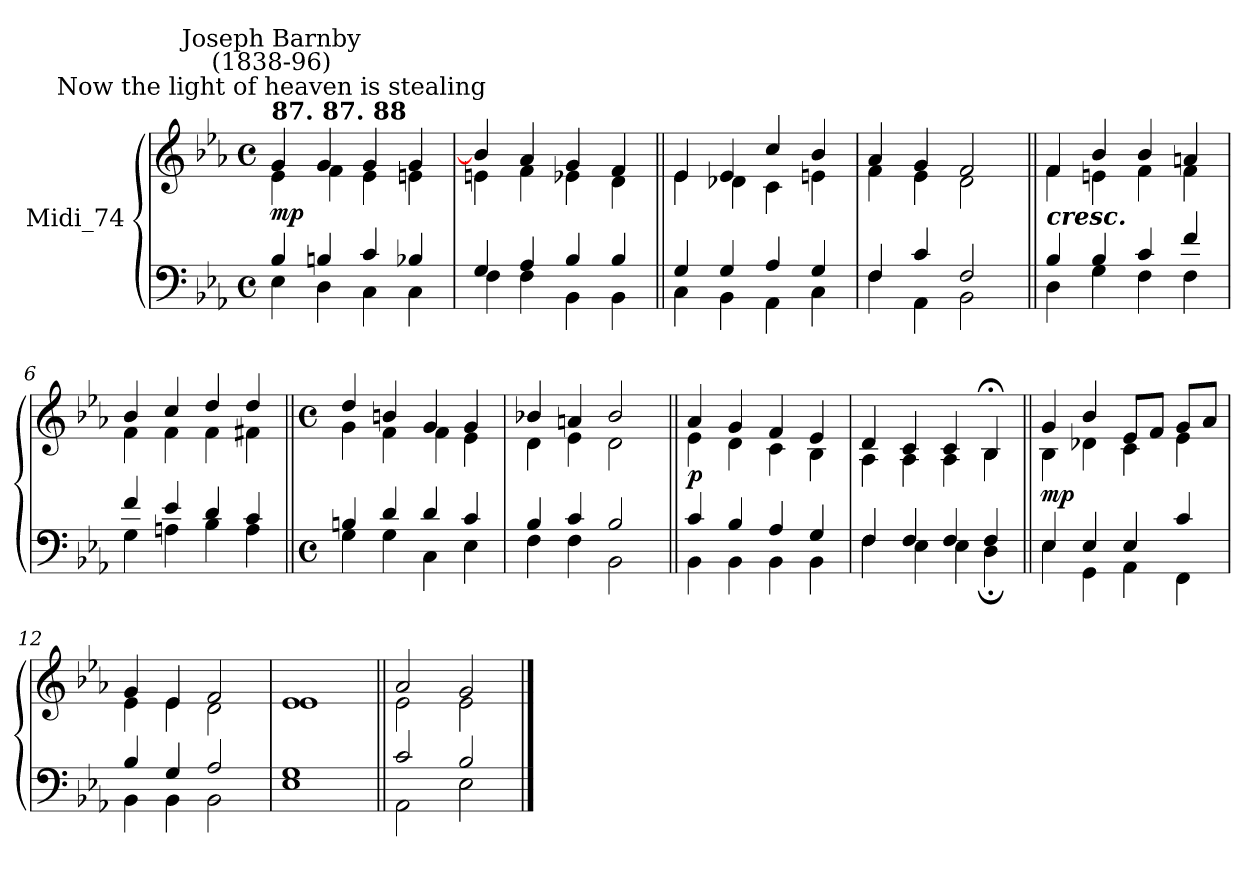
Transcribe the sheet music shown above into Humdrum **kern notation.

**kern	**dynam	**kern	**dynam
*part2	*part2	*part1	*part1
*staff2	*staff2	*staff1	*staff1
*I"Midi_74	*	*I"Midi_74	*
*clefF4	*	*clefG2	*
*k[b-e-a-]	*	*k[b-e-a-]	*
*E-:	*	*E-:	*
*M4/4	*	*M4/4	*
*met(c)	*	*met(c)	*
=1	=1	=1	=1
*^	*	*^	*
!	!	!	!LO:TX:a:B:t=87. 87. 88	!	!
!	!	!	!LO:TX:a:cj:t=Now the light of heaven is stealing	!	!
!	!	!	!LO:TX:a:cj:t=Joseph Barnby\n(1838-96)	!	!
!	!	!	!	!	!LO:DY:b
4B-/	4E-\	.	4g/	4e-\	mp
4Bn/	4D\	.	4g/	4f\	.
4c/	4C\	.	4g/	4e-\	.
4B-X/	4C\	.	4g/	4en\	.
=2	=2	=2	=2	=2	=2
4G/	4F\	.	4b-/]	4en\	.
4A-/	4F\	.	4a-/	4f\	.
4B-/	4BB-\	.	4g/	4e-X\	.
4B-/	4BB-\	.	4f/	4d\	.
=3||	=3||	=3||	=3||	=3||	=3||
4G/	4C\	.	4e-/	4e-\	.
4G/	4BB-\	.	4e-/	4d-X\	.
4A-/	4AA-\	.	4cc/	4c\	.
4G/	4C\	.	4b-/	4en\	.
=4	=4	=4	=4	=4	=4
4F/	4F\	.	4a-/	4f\	.
4c/	4AA-\	.	4g/	4e-\	.
2F/	2BB-\	.	2f/	2d\	.
=5||	=5||	=5||	=5||	=5||	=5||
!	!	!	!LO:TX:b:Bi:t=cresc.	!	!
4B-/	4D\	.	4f/	4f\	.
4B-/	4G\	.	4b-/	4en\	.
4c/	4F\	.	4b-/	4f\	.
4f/	4F\	.	4an/	4f\	.
=6	=6	=6	=6	=6	=6
4f/	4G\	.	4b-/	4f\	.
4e-/	4An\	.	4cc/	4f\	.
4d/	4B-\	.	4dd/	4f\	.
4c/	4A\	.	4dd/	4f#X\	.
!!LO:LB:g=z	!!
=7||	=7||	=7||	=7||	=7||	=7||
*M4/4	*	*	*M4/4	*	*
*met(c)	*	*	*met(c)	*	*
4Bn/	4G\	.	4dd/	4g\	.
4d/	4G\	.	4bn/	4f\	.
4d/	4C\	.	4g/	4f\	.
4c/	4E-\	.	4g/	4e-\	.
=8	=8	=8	=8	=8	=8
4B-/	4F\	.	4b-X/	4d\	.
4c/	4F\	.	4an/	4e-\	.
2B-/	2BB-\	.	2b-/	2d\	.
=9||	=9||	=9||	=9||	=9||	=9||
!	!	!	!	!	!LO:DY:b
4c/	4BB-\	.	4a-/	4e-\	p
4B-/	4BB-\	.	4g/	4d\	.
4A-/	4BB-\	.	4f/	4c\	.
4G/	4BB-\	.	4e-/	4B-\	.
=10	=10	=10	=10	=10	=10
4F/	4F\	.	4d/	4A-\	.
4F/	4E-\	.	4c/	4A-\	.
4F/	4E-\	.	4c/	4A-\	.
4F/	4D;\	.	4B-;</	4B-\	.
=11||	=11||	=11||	=11||	=11||	=11||
!	!	!LO:DY:a	!	!	!
4E-/	4E-\	mp	4g/	4B-\	.
4E-/	4GG\	.	4b-/	4d-X\	.
4E-/	4AA-\	.	8e-/L	4c\	.
.	.	.	8f/J	.	.
4c/	4FF\	.	8g/L	4e-\	.
.	.	.	8a-/J	.	.
=12	=12	=12	=12	=12	=12
4B-/	4BB-\	.	4g/	4e-\	.
4G/	4BB-\	.	4e-/	4e-\	.
2A-/	2BB-\	.	2f/	2d\	.
=13	=13	=13	=13	=13	=13
1G/	1E-\	.	1e-/	1e-\	.
=14||	=14||	=14||	=14||	=14||	=14||
2c/	2AA-\	.	2a-/	2e-\	.
2B-/	2E-\	.	2g/	2e-\	.
*v	*v	*	*	*	*
*	*	*v	*v	*
==	==	==	==
*-	*-	*-	*-
